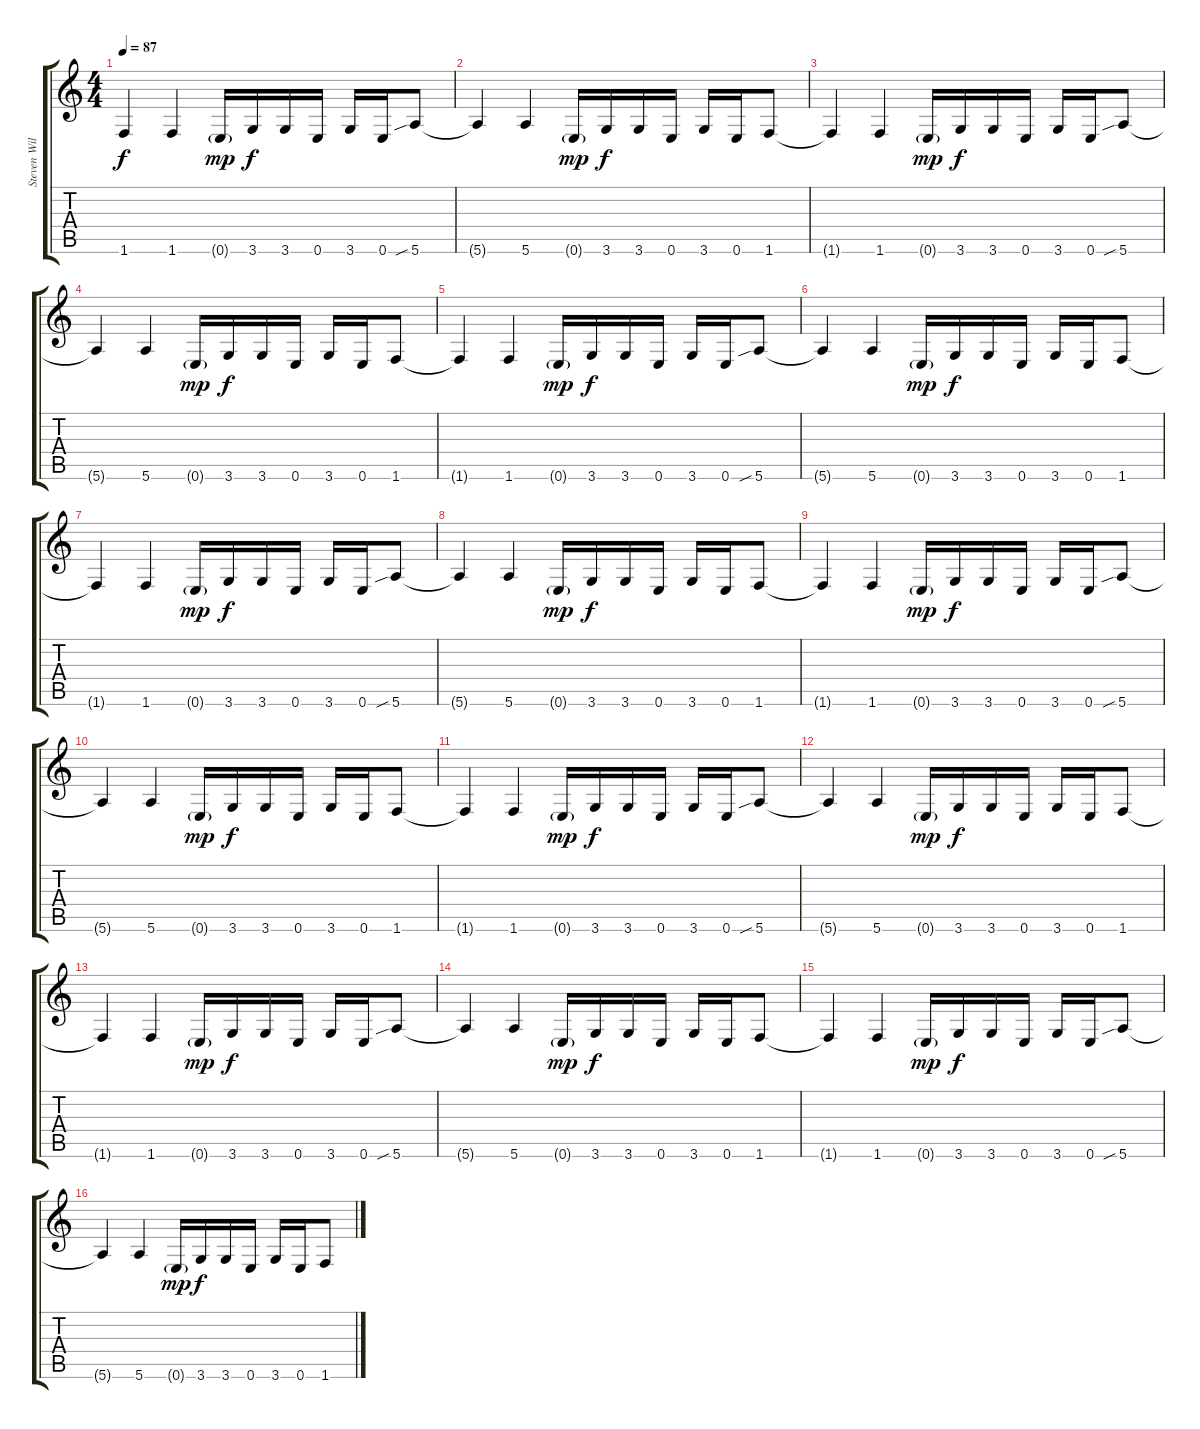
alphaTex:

\track ("Steven Wilson Lead Gtr." "Steven Wil") {instrument acousticguitarsteel}
\staff {score tabs}
\tuning (E4 B3 G3 D3 A2 E2) {hide}
\ts (4 4)
\tempo 87
\clef g2
\ks aminor
1.6{t}.4{dy f} 1.6.4 0.6{g}.16{dy mp} 3.6.16{dy f} 3.6.16 0.6.16 3.6.16 0.6.16 5.6{sib}.8 |
5.6{t}.4 5.6.4 0.6{g}.16{dy mp} 3.6.16{dy f} 3.6.16 0.6.16 3.6.16 0.6.16 1.6.8 |
1.6{t}.4 1.6.4 0.6{g}.16{dy mp} 3.6.16{dy f} 3.6.16 0.6.16 3.6.16 0.6.16 5.6{sib}.8 |
5.6{t}.4 5.6.4 0.6{g}.16{dy mp} 3.6.16{dy f} 3.6.16 0.6.16 3.6.16 0.6.16 1.6.8 |
1.6{t}.4 1.6.4 0.6{g}.16{dy mp} 3.6.16{dy f} 3.6.16 0.6.16 3.6.16 0.6.16 5.6{sib}.8 |
5.6{t}.4 5.6.4 0.6{g}.16{dy mp} 3.6.16{dy f} 3.6.16 0.6.16 3.6.16 0.6.16 1.6.8 |
1.6{t}.4 1.6.4 0.6{g}.16{dy mp} 3.6.16{dy f} 3.6.16 0.6.16 3.6.16 0.6.16 5.6{sib}.8 |
5.6{t}.4 5.6.4 0.6{g}.16{dy mp} 3.6.16{dy f} 3.6.16 0.6.16 3.6.16 0.6.16 1.6.8 |
1.6{t}.4 1.6.4 0.6{g}.16{dy mp} 3.6.16{dy f} 3.6.16 0.6.16 3.6.16 0.6.16 5.6{sib}.8 |
5.6{t}.4 5.6.4 0.6{g}.16{dy mp} 3.6.16{dy f} 3.6.16 0.6.16 3.6.16 0.6.16 1.6.8 |
1.6{t}.4 1.6.4 0.6{g}.16{dy mp} 3.6.16{dy f} 3.6.16 0.6.16 3.6.16 0.6.16 5.6{sib}.8 |
5.6{t}.4 5.6.4 0.6{g}.16{dy mp} 3.6.16{dy f} 3.6.16 0.6.16 3.6.16 0.6.16 1.6.8 |
1.6{t}.4 1.6.4 0.6{g}.16{dy mp} 3.6.16{dy f} 3.6.16 0.6.16 3.6.16 0.6.16 5.6{sib}.8 |
5.6{t}.4 5.6.4 0.6{g}.16{dy mp} 3.6.16{dy f} 3.6.16 0.6.16 3.6.16 0.6.16 1.6.8 |
1.6{t}.4 1.6.4 0.6{g}.16{dy mp} 3.6.16{dy f} 3.6.16 0.6.16 3.6.16 0.6.16 5.6{sib}.8 |
5.6{t}.4 5.6.4 0.6{g}.16{dy mp} 3.6.16{dy f} 3.6.16 0.6.16 3.6.16 0.6.16 1.6.8
